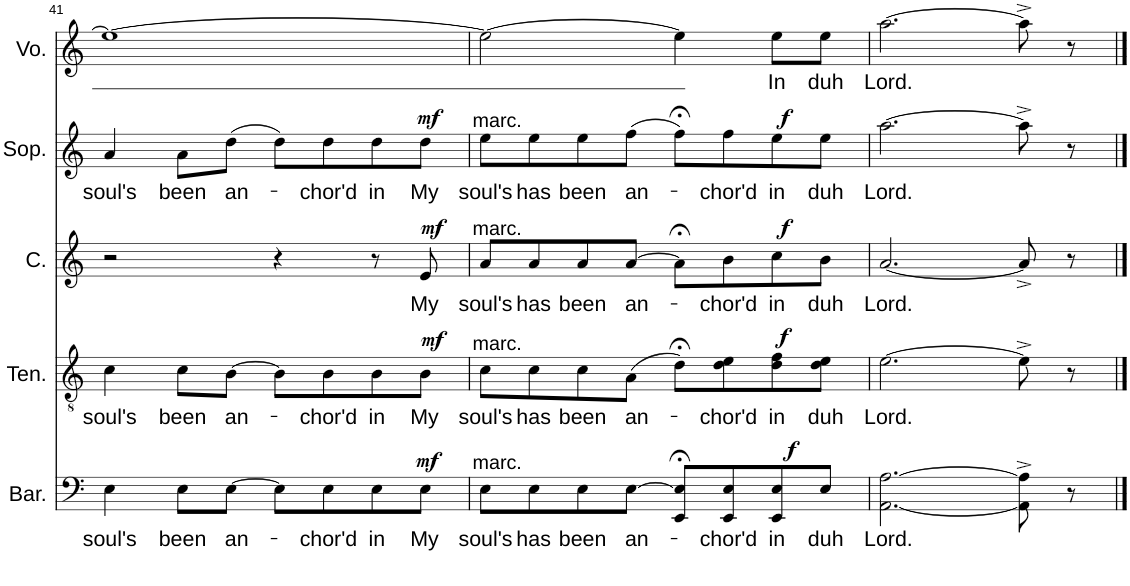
**kern	**text	**dynam	**harte	**kern	**text	**dynam	**harte	**kern	**text	**dynam	**harte	**kern	**text	**dynam	**harte	**kern	**text
*part5	*part5	*part5	*part5	*part4	*part4	*part4	*part4	*part3	*part3	*part3	*part3	*part2	*part2	*part2	*part2	*part1	*part1
*staff5	*staff5	*staff5	*	*staff4	*staff4	*staff4	*	*staff3	*staff3	*staff3	*	*staff2	*staff2	*staff2	*	*staff1	*staff1
*I"Barítono	*	*	*	*I"Tenor	*	*	*	*I"Contralto	*	*	*	*I"Soprano	*	*	*	*I"Voz	*
*I'Bar.	*	*	*	*I'Ten.	*	*	*	*I'C.	*	*	*	*I'Sop.	*	*	*	*I'Vo.	*
!!LO:PB:g=z
*clefF4	*	*	*	*clefGv2	*	*	*	*clefG2	*	*	*	*clefG2	*	*	*	*clefG2	*
*k[]	*	*	*	*k[]	*	*	*	*k[]	*	*	*	*k[]	*	*	*	*k[]	*
*M4/4	*	*	*	*M4/4	*	*	*	*M4/4	*	*	*	*M4/4	*	*	*	*M4/4	*
*met(c)	*	*	*	*met(c)	*	*	*	*met(c)	*	*	*	*met(c)	*	*	*	*met(c)	*
=41	=41	=41	=41	=41	=41	=41	=41	=41	=41	=41	=41	=41	=41	=41	=41	=41	=41
!	!LO:LY:b	!	!	!	!LO:LY:b	!	!	!	!	!	!	!	!LO:LY:b	!	!	!	!
4E\	soul's	.	.	4c\	soul's	.	.	2r	.	.	.	4a/	soul's	.	.	1ee_	.
!	!LO:LY:b	!	!	!	!LO:LY:b	!	!	!	!	!	!	!	!LO:LY:b	!	!	!	!
8E\L	been	.	.	8c\L	been	.	.	.	.	.	.	8a\L	been	.	.	.	.
!	!LO:LY:b	!	!	!	!LO:LY:b	!	!	!	!	!	!	!	!LO:LY:b	!	!	!	!
[8E\J	an-	.	.	[8B\J	an-	.	.	.	.	.	.	(8dd\J	an-	.	.	.	.
8E\L]	.	.	.	8B\L]	.	.	.	4r	.	.	.	8dd\L)	.	.	.	.	.
!	!LO:LY:b	!	!	!	!LO:LY:b	!	!	!	!	!	!	!	!LO:LY:b	!	!	!	!
8E\	-chor'd	.	.	8B\	-chor'd	.	.	.	.	.	.	8dd\	-chor'd	.	.	.	.
!	!LO:LY:b	!	!	!	!LO:LY:b	!	!	!	!	!	!	!	!LO:LY:b	!	!	!	!
8E\	in	.	.	8B\	in	.	.	8r	.	.	.	8dd\	in	.	.	.	.
!	!LO:LY:b	!LO:DY:a	!	!	!LO:LY:b	!LO:DY:a	!	!	!LO:LY:b	!LO:DY:a	!	!	!LO:LY:b	!LO:DY:a	!	!	!
8E\J	My	mf	.	8B\J	My	mf	.	8e/	My	mf	.	8dd\J	My	mf	.	.	.
=42	=42	=42	=42	=42	=42	=42	=42	=42	=42	=42	=42	=42	=42	=42	=42	=42	=42
!	!LO:LY:b	!	!LO:H:kt=marc.	!	!LO:LY:b	!	!LO:H:kt=marc.	!	!LO:LY:b	!	!LO:H:kt=marc.	!	!LO:LY:b	!	!LO:H:kt=marc.	!	!
8E\L	soul's	.	N	8c\L	soul's	.	N	8a/L	soul's	.	N	8ee\L	soul's	.	N	2ee\_	.
!	!LO:LY:b	!	!	!	!LO:LY:b	!	!	!	!LO:LY:b	!	!	!	!LO:LY:b	!	!	!	!
8E\	has	.	.	8c\	has	.	.	8a/	has	.	.	8ee\	has	.	.	.	.
!	!LO:LY:b	!	!	!	!LO:LY:b	!	!	!	!LO:LY:b	!	!	!	!LO:LY:b	!	!	!	!
8E\	been	.	.	8c\	been	.	.	8a/	been	.	.	8ee\	been	.	.	.	.
!	!LO:LY:b	!	!	!	!LO:LY:b	!	!	!	!LO:LY:b	!	!	!	!LO:LY:b	!	!	!	!
[8E\J	an-	.	.	(8A\J	an-	.	.	[8a/J	an-	.	.	(8ff\J	an-	.	.	.	.
8EE/;< 8E/];<L	.	.	.	8d;<\L)	.	.	.	8a;<\L]	.	.	.	8ff;<\L)	.	.	.	4ee\]	.
!	!LO:LY:b	!	!	!	!LO:LY:b	!	!	!	!LO:LY:b	!	!	!	!LO:LY:b	!	!	!	!
8EE/ 8E/	-chor'd	.	.	8d\ 8e\	-chor'd	.	.	8b\	-chor'd	.	.	8ff\	-chor'd	.	.	.	.
!	!LO:LY:b	!LO:DY:a	!	!	!LO:LY:b	!LO:DY:a	!	!	!LO:LY:b	!LO:DY:a	!	!	!LO:LY:b	!LO:DY:a	!	!	!LO:LY:b
8EE/ 8E/	in	f	.	8d\ 8f\	in	f	.	8cc\	in	f	.	8ee\	in	f	.	8ee\L	In
!	!LO:LY:b	!	!	!	!LO:LY:b	!	!	!	!LO:LY:b	!	!	!	!LO:LY:b	!	!	!	!LO:LY:b
8E/J	duh	.	.	8d\ 8e\J	duh	.	.	8b\J	duh	.	.	8ee\J	duh	.	.	8ee\J	duh
=43	=43	=43	=43	=43	=43	=43	=43	=43	=43	=43	=43	=43	=43	=43	=43	=43	=43
!	!LO:LY:b	!	!	!	!LO:LY:b	!	!	!	!LO:LY:b	!	!	!	!LO:LY:b	!	!	!	!LO:LY:b
[2.AA\ [2.A\	Lord.	.	.	[2.e\	Lord.	.	.	[2.a/	Lord.	.	.	[2.aa\	Lord.	.	.	[2.aa\	Lord.
8AA\]^ 8A\]^	.	.	.	8e^\]	.	.	.	8a^/]	.	.	.	8aa^\]	.	.	.	8aa^\]	.
8r	.	.	.	8r	.	.	.	8r	.	.	.	8r	.	.	.	8r	.
==	==	==	==	==	==	==	==	==	==	==	==	==	==	==	==	==	==
*-	*-	*-	*-	*-	*-	*-	*-	*-	*-	*-	*-	*-	*-	*-	*-	*-	*-
